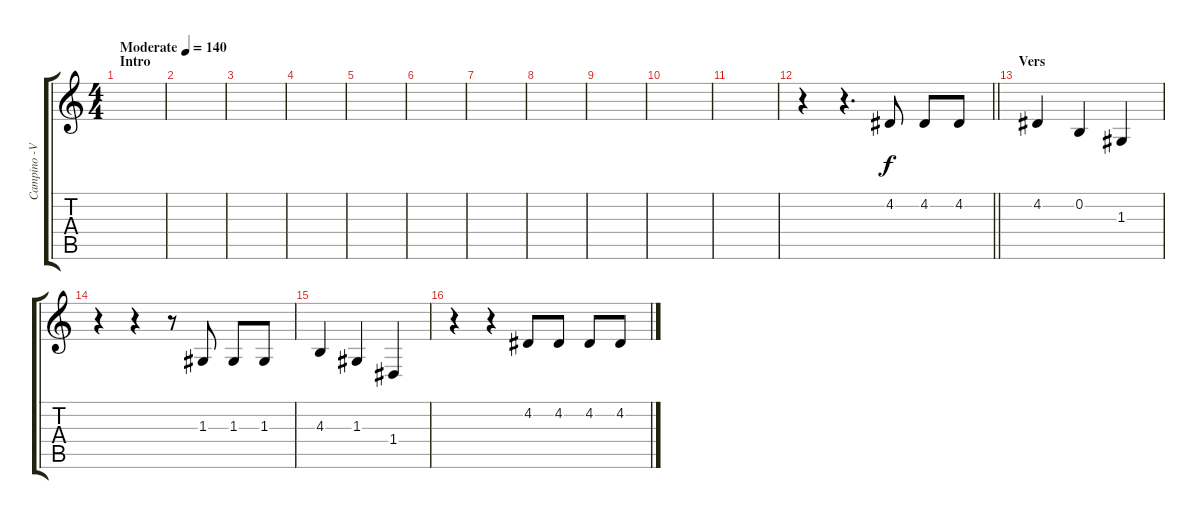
\track ("Campino -Voice" "Campino -V") {instrument lead1square}
\staff {score tabs}
\tuning (E4 B3 G3 D3 A2 E2) {hide}
\ts (4 4)
\section ("" "Intro")
\tempo (140 "Moderate")
\clef g2
\ks c
|
|
|
|
|
|
|
|
|
|
|
\barLineRight lightlight
r.4 r.4{d} 4.2.8 4.2.8 4.2.8 |
\section ("" "Vers")
4.2.4 0.2.4 1.3.4 |
r.4 r.4 r.8 1.3.8 1.3.8 1.3.8 |
4.3.4 1.3.4 1.4.4 |
r.4 r.4 4.2.8 4.2.8 4.2.8 4.2.8
